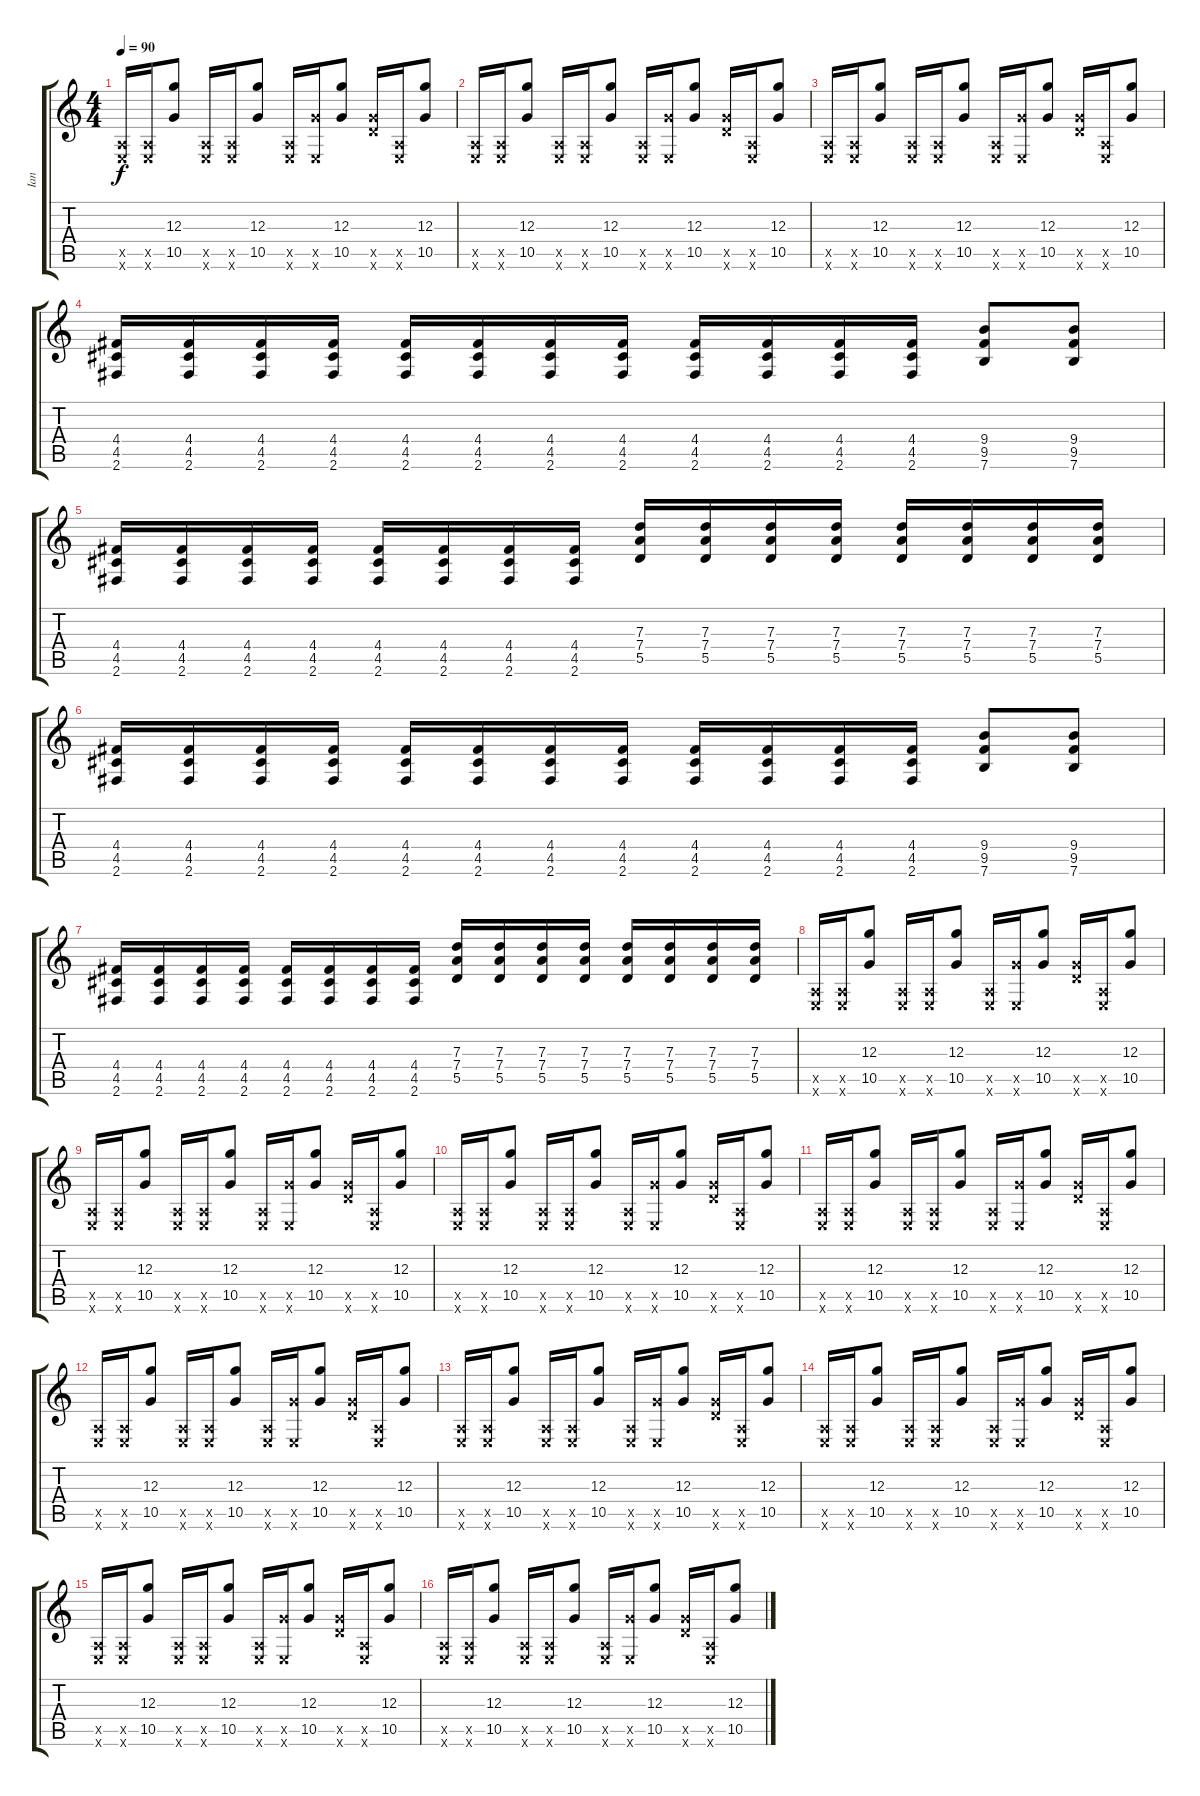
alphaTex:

\track ("Ian" "Ian") {instrument overdrivenguitar}
\staff {score tabs}
\tuning (E4 B3 G3 D3 A2 E2) {hide}
\ts (4 4)
\tempo 90
\clef g2
\ks c
(0.5{x} 0.6{x}).16{dy f} (0.5{x} 0.6{x}).16 (12.3 10.5).8 (0.5{x} 0.6{x}).16 (0.5{x} 0.6{x}).16 (12.3 10.5).8 (0.5{x} 0.6{x}).16 (10.5{x} 0.6{x}).16 (12.3 10.5).8 (10.5{x} 10.6{x}).16 (0.5{x} 0.6{x}).16 (12.3 10.5).8 |
(0.5{x} 0.6{x}).16 (0.5{x} 0.6{x}).16 (12.3 10.5).8 (0.5{x} 0.6{x}).16 (0.5{x} 0.6{x}).16 (12.3 10.5).8 (0.5{x} 0.6{x}).16 (10.5{x} 0.6{x}).16 (12.3 10.5).8 (10.5{x} 10.6{x}).16 (0.5{x} 0.6{x}).16 (12.3 10.5).8 |
(0.5{x} 0.6{x}).16 (0.5{x} 0.6{x}).16 (12.3 10.5).8 (0.5{x} 0.6{x}).16 (0.5{x} 0.6{x}).16 (12.3 10.5).8 (0.5{x} 0.6{x}).16 (10.5{x} 0.6{x}).16 (12.3 10.5).8 (10.5{x} 10.6{x}).16 (0.5{x} 0.6{x}).16 (12.3 10.5).8 |
(4.4 4.5 2.6).16 (4.4 4.5 2.6).16 (4.4 4.5 2.6).16 (4.4 4.5 2.6).16 (4.4 4.5 2.6).16 (4.4 4.5 2.6).16 (4.4 4.5 2.6).16 (4.4 4.5 2.6).16 (4.4 4.5 2.6).16 (4.4 4.5 2.6).16 (4.4 4.5 2.6).16 (4.4 4.5 2.6).16 (9.4 9.5 7.6).8 (9.4 9.5 7.6).8 |
(4.4 4.5 2.6).16 (4.4 4.5 2.6).16 (4.4 4.5 2.6).16 (4.4 4.5 2.6).16 (4.4 4.5 2.6).16 (4.4 4.5 2.6).16 (4.4 4.5 2.6).16 (4.4 4.5 2.6).16 (7.3 7.4 5.5).16 (7.3 7.4 5.5).16 (7.3 7.4 5.5).16 (7.3 7.4 5.5).16 (7.3 7.4 5.5).16 (7.3 7.4 5.5).16 (7.3 7.4 5.5).16 (7.3 7.4 5.5).16 |
(4.4 4.5 2.6).16 (4.4 4.5 2.6).16 (4.4 4.5 2.6).16 (4.4 4.5 2.6).16 (4.4 4.5 2.6).16 (4.4 4.5 2.6).16 (4.4 4.5 2.6).16 (4.4 4.5 2.6).16 (4.4 4.5 2.6).16 (4.4 4.5 2.6).16 (4.4 4.5 2.6).16 (4.4 4.5 2.6).16 (9.4 9.5 7.6).8 (9.4 9.5 7.6).8 |
(4.4 4.5 2.6).16 (4.4 4.5 2.6).16 (4.4 4.5 2.6).16 (4.4 4.5 2.6).16 (4.4 4.5 2.6).16 (4.4 4.5 2.6).16 (4.4 4.5 2.6).16 (4.4 4.5 2.6).16 (7.3 7.4 5.5).16 (7.3 7.4 5.5).16 (7.3 7.4 5.5).16 (7.3 7.4 5.5).16 (7.3 7.4 5.5).16 (7.3 7.4 5.5).16 (7.3 7.4 5.5).16 (7.3 7.4 5.5).16 |
(0.5{x} 0.6{x}).16 (0.5{x} 0.6{x}).16 (12.3 10.5).8 (0.5{x} 0.6{x}).16 (0.5{x} 0.6{x}).16 (12.3 10.5).8 (0.5{x} 0.6{x}).16 (10.5{x} 0.6{x}).16 (12.3 10.5).8 (10.5{x} 10.6{x}).16 (0.5{x} 0.6{x}).16 (12.3 10.5).8 |
(0.5{x} 0.6{x}).16 (0.5{x} 0.6{x}).16 (12.3 10.5).8 (0.5{x} 0.6{x}).16 (0.5{x} 0.6{x}).16 (12.3 10.5).8 (0.5{x} 0.6{x}).16 (10.5{x} 0.6{x}).16 (12.3 10.5).8 (10.5{x} 10.6{x}).16 (0.5{x} 0.6{x}).16 (12.3 10.5).8 |
(0.5{x} 0.6{x}).16 (0.5{x} 0.6{x}).16 (12.3 10.5).8 (0.5{x} 0.6{x}).16 (0.5{x} 0.6{x}).16 (12.3 10.5).8 (0.5{x} 0.6{x}).16 (10.5{x} 0.6{x}).16 (12.3 10.5).8 (10.5{x} 10.6{x}).16 (0.5{x} 0.6{x}).16 (12.3 10.5).8 |
(0.5{x} 0.6{x}).16 (0.5{x} 0.6{x}).16 (12.3 10.5).8 (0.5{x} 0.6{x}).16 (0.5{x} 0.6{x}).16 (12.3 10.5).8 (0.5{x} 0.6{x}).16 (10.5{x} 0.6{x}).16 (12.3 10.5).8 (10.5{x} 10.6{x}).16 (0.5{x} 0.6{x}).16 (12.3 10.5).8 |
(0.5{x} 0.6{x}).16 (0.5{x} 0.6{x}).16 (12.3 10.5).8 (0.5{x} 0.6{x}).16 (0.5{x} 0.6{x}).16 (12.3 10.5).8 (0.5{x} 0.6{x}).16 (10.5{x} 0.6{x}).16 (12.3 10.5).8 (10.5{x} 10.6{x}).16 (0.5{x} 0.6{x}).16 (12.3 10.5).8 |
(0.5{x} 0.6{x}).16 (0.5{x} 0.6{x}).16 (12.3 10.5).8 (0.5{x} 0.6{x}).16 (0.5{x} 0.6{x}).16 (12.3 10.5).8 (0.5{x} 0.6{x}).16 (10.5{x} 0.6{x}).16 (12.3 10.5).8 (10.5{x} 10.6{x}).16 (0.5{x} 0.6{x}).16 (12.3 10.5).8 |
(0.5{x} 0.6{x}).16 (0.5{x} 0.6{x}).16 (12.3 10.5).8 (0.5{x} 0.6{x}).16 (0.5{x} 0.6{x}).16 (12.3 10.5).8 (0.5{x} 0.6{x}).16 (10.5{x} 0.6{x}).16 (12.3 10.5).8 (10.5{x} 10.6{x}).16 (0.5{x} 0.6{x}).16 (12.3 10.5).8 |
(0.5{x} 0.6{x}).16 (0.5{x} 0.6{x}).16 (12.3 10.5).8 (0.5{x} 0.6{x}).16 (0.5{x} 0.6{x}).16 (12.3 10.5).8 (0.5{x} 0.6{x}).16 (10.5{x} 0.6{x}).16 (12.3 10.5).8 (10.5{x} 10.6{x}).16 (0.5{x} 0.6{x}).16 (12.3 10.5).8 |
(0.5{x} 0.6{x}).16 (0.5{x} 0.6{x}).16 (12.3 10.5).8 (0.5{x} 0.6{x}).16 (0.5{x} 0.6{x}).16 (12.3 10.5).8 (0.5{x} 0.6{x}).16 (10.5{x} 0.6{x}).16 (12.3 10.5).8 (10.5{x} 10.6{x}).16 (0.5{x} 0.6{x}).16 (12.3 10.5).8
